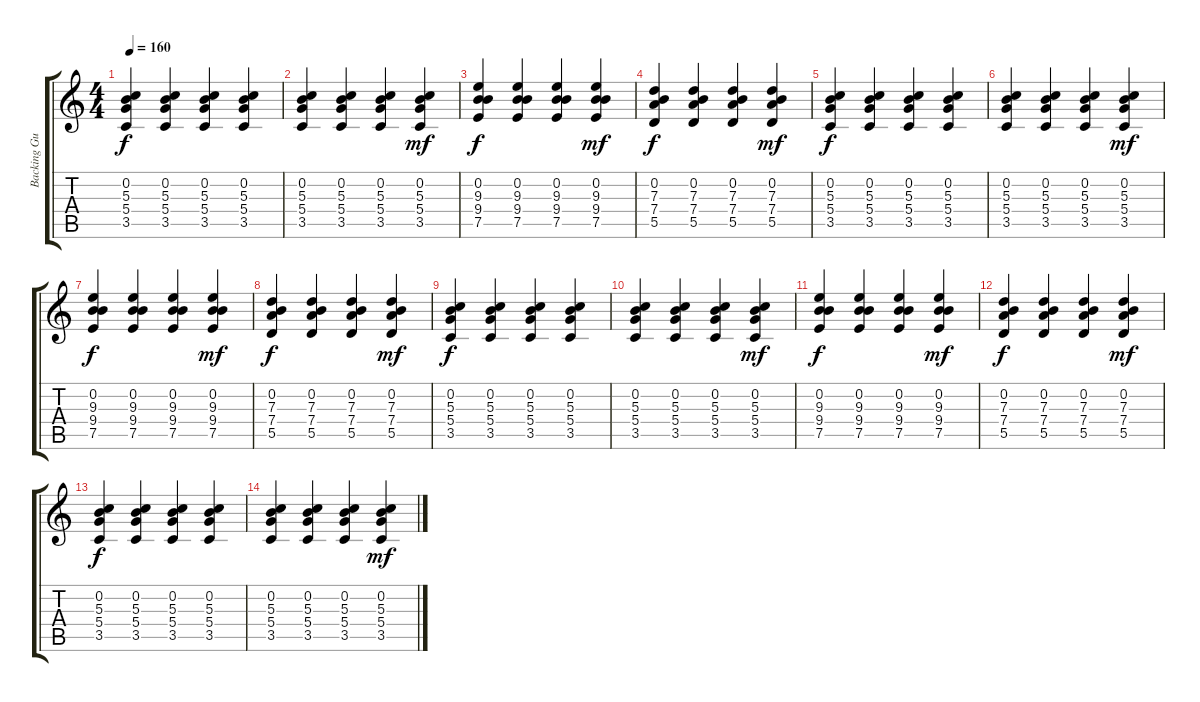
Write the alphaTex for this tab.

\track ("Backing Guitar" "Backing Gu") {instrument electricguitarclean}
\staff {score tabs}
\tuning (E4 B3 G3 D3 A2 E2) {hide}
\ts (4 4)
\tempo 160
\clef g2
\ks c
(0.2 5.3 5.4 3.5).4{dy f} (0.2 5.3 5.4 3.5).4 (0.2 5.3 5.4 3.5).4 (0.2 5.3 5.4 3.5).4 |
(0.2 5.3 5.4 3.5).4 (0.2 5.3 5.4 3.5).4 (0.2 5.3 5.4 3.5).4 (0.2 5.3 5.4 3.5).4{dy mf} |
(0.2 9.3 9.4 7.5).4{dy f} (0.2 9.3 9.4 7.5).4 (0.2 9.3 9.4 7.5).4 (0.2 9.3 9.4 7.5).4{dy mf} |
(0.2 7.3 7.4 5.5).4{dy f} (0.2 7.3 7.4 5.5).4 (0.2 7.3 7.4 5.5).4 (0.2 7.3 7.4 5.5).4{dy mf} |
(0.2 5.3 5.4 3.5).4{dy f} (0.2 5.3 5.4 3.5).4 (0.2 5.3 5.4 3.5).4 (0.2 5.3 5.4 3.5).4 |
(0.2 5.3 5.4 3.5).4 (0.2 5.3 5.4 3.5).4 (0.2 5.3 5.4 3.5).4 (0.2 5.3 5.4 3.5).4{dy mf} |
(0.2 9.3 9.4 7.5).4{dy f} (0.2 9.3 9.4 7.5).4 (0.2 9.3 9.4 7.5).4 (0.2 9.3 9.4 7.5).4{dy mf} |
(0.2 7.3 7.4 5.5).4{dy f} (0.2 7.3 7.4 5.5).4 (0.2 7.3 7.4 5.5).4 (0.2 7.3 7.4 5.5).4{dy mf} |
(0.2 5.3 5.4 3.5).4{dy f} (0.2 5.3 5.4 3.5).4 (0.2 5.3 5.4 3.5).4 (0.2 5.3 5.4 3.5).4 |
(0.2 5.3 5.4 3.5).4 (0.2 5.3 5.4 3.5).4 (0.2 5.3 5.4 3.5).4 (0.2 5.3 5.4 3.5).4{dy mf} |
(0.2 9.3 9.4 7.5).4{dy f} (0.2 9.3 9.4 7.5).4 (0.2 9.3 9.4 7.5).4 (0.2 9.3 9.4 7.5).4{dy mf} |
(0.2 7.3 7.4 5.5).4{dy f} (0.2 7.3 7.4 5.5).4 (0.2 7.3 7.4 5.5).4 (0.2 7.3 7.4 5.5).4{dy mf} |
(0.2 5.3 5.4 3.5).4{dy f} (0.2 5.3 5.4 3.5).4 (0.2 5.3 5.4 3.5).4 (0.2 5.3 5.4 3.5).4 |
(0.2 5.3 5.4 3.5).4 (0.2 5.3 5.4 3.5).4 (0.2 5.3 5.4 3.5).4 (0.2 5.3 5.4 3.5).4{dy mf}
